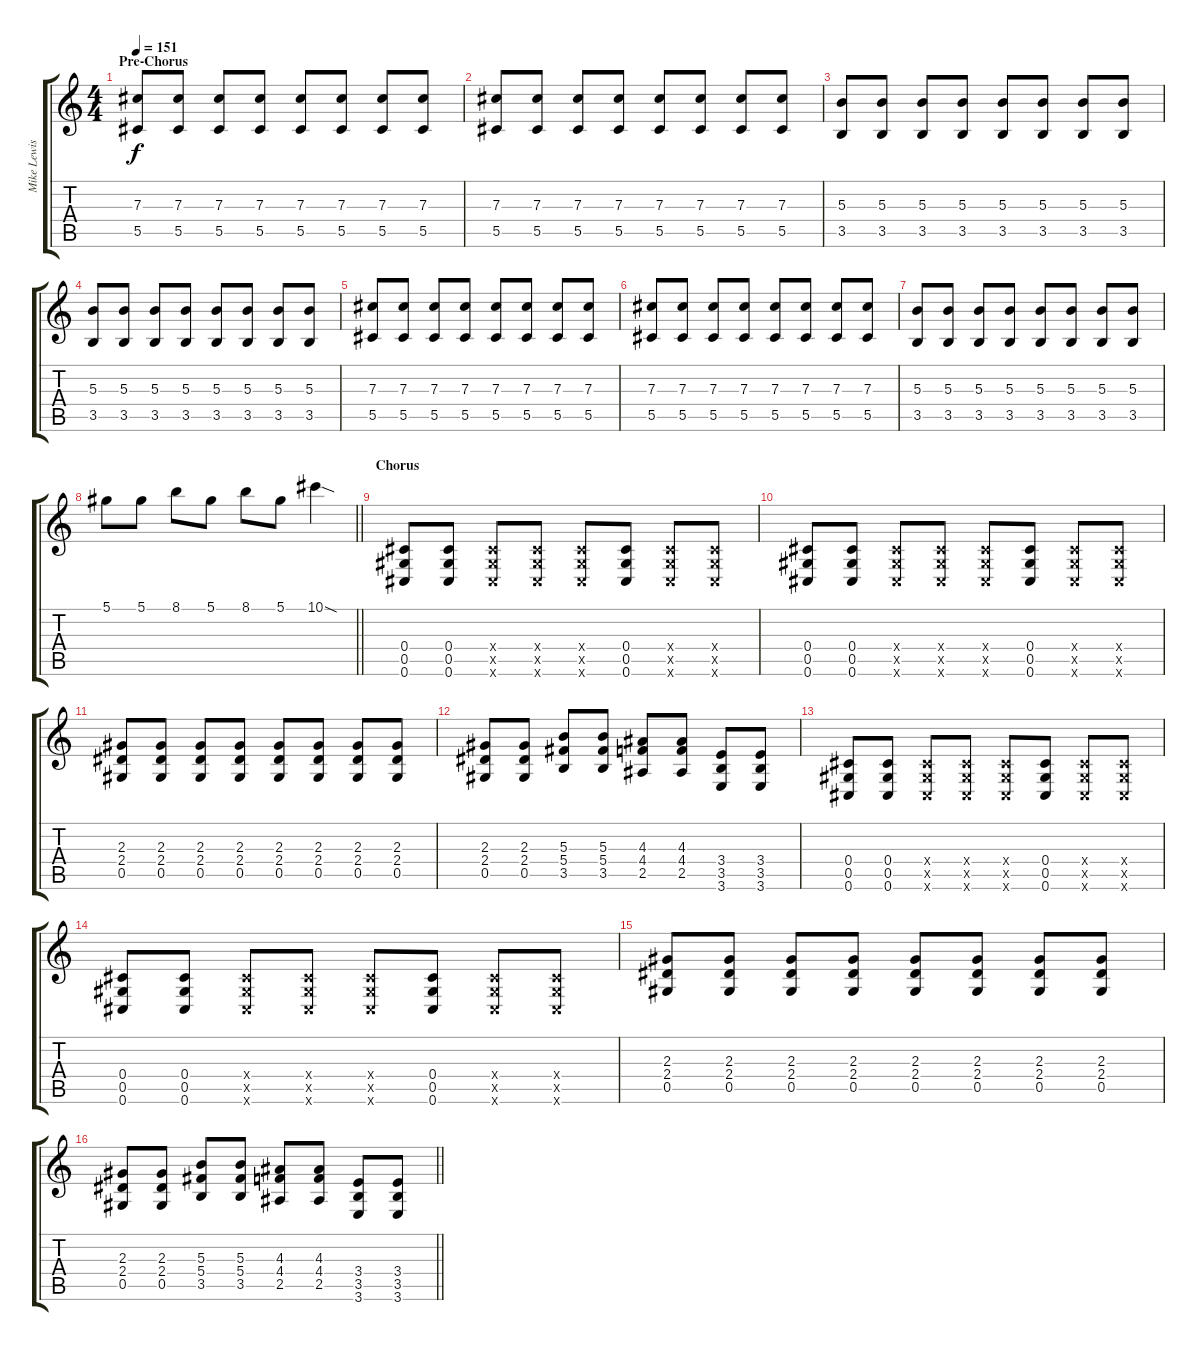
\track ("Mike Lewis [Rhythm Guitar R]" "Mike Lewis") {instrument overdrivenguitar}
\staff {score tabs}
\tuning (Eb4 Bb3 Gb3 Db3 Ab2 Db2) {hide}
\ts (4 4)
\section ("" "Pre-Chorus")
\tempo 151
\clef g2
\ks c
(7.3 5.5).8{dy f} (7.3 5.5).8 (7.3 5.5).8 (7.3 5.5).8 (7.3 5.5).8 (7.3 5.5).8 (7.3 5.5).8 (7.3 5.5).8 |
(7.3 5.5).8 (7.3 5.5).8 (7.3 5.5).8 (7.3 5.5).8 (7.3 5.5).8 (7.3 5.5).8 (7.3 5.5).8 (7.3 5.5).8 |
(5.3 3.5).8 (5.3 3.5).8 (5.3 3.5).8 (5.3 3.5).8 (5.3 3.5).8 (5.3 3.5).8 (5.3 3.5).8 (5.3 3.5).8 |
(5.3 3.5).8 (5.3 3.5).8 (5.3 3.5).8 (5.3 3.5).8 (5.3 3.5).8 (5.3 3.5).8 (5.3 3.5).8 (5.3 3.5).8 |
(7.3 5.5).8 (7.3 5.5).8 (7.3 5.5).8 (7.3 5.5).8 (7.3 5.5).8 (7.3 5.5).8 (7.3 5.5).8 (7.3 5.5).8 |
(7.3 5.5).8 (7.3 5.5).8 (7.3 5.5).8 (7.3 5.5).8 (7.3 5.5).8 (7.3 5.5).8 (7.3 5.5).8 (7.3 5.5).8 |
(5.3 3.5).8 (5.3 3.5).8 (5.3 3.5).8 (5.3 3.5).8 (5.3 3.5).8 (5.3 3.5).8 (5.3 3.5).8 (5.3 3.5).8 |
\barLineRight lightlight
5.1.8 5.1.8 8.1.8 5.1.8 8.1.8 5.1.8 10.1{sod}.4 |
\section ("" "Chorus")
(0.4 0.5 0.6).8 (0.4 0.5 0.6).8 (0.4{x} 0.5{x} 0.6{x}).8 (0.4{x} 0.5{x} 0.6{x}).8 (0.4{x} 0.5{x} 0.6{x}).8 (0.4 0.5 0.6).8 (0.4{x} 0.5{x} 0.6{x}).8 (0.4{x} 0.5{x} 0.6{x}).8 |
(0.4 0.5 0.6).8 (0.4 0.5 0.6).8 (0.4{x} 0.5{x} 0.6{x}).8 (0.4{x} 0.5{x} 0.6{x}).8 (0.4{x} 0.5{x} 0.6{x}).8 (0.4 0.5 0.6).8 (0.4{x} 0.5{x} 0.6{x}).8 (0.4{x} 0.5{x} 0.6{x}).8 |
(2.3 2.4 0.5).8 (2.3 2.4 0.5).8 (2.3 2.4 0.5).8 (2.3 2.4 0.5).8 (2.3 2.4 0.5).8 (2.3 2.4 0.5).8 (2.3 2.4 0.5).8 (2.3 2.4 0.5).8 |
(2.3 2.4 0.5).8 (2.3 2.4 0.5).8 (5.3 5.4 3.5).8 (5.3 5.4 3.5).8 (4.3 4.4 2.5).8 (4.3 4.4 2.5).8 (3.4 3.5 3.6).8 (3.4 3.5 3.6).8 |
(0.4 0.5 0.6).8 (0.4 0.5 0.6).8 (0.4{x} 0.5{x} 0.6{x}).8 (0.4{x} 0.5{x} 0.6{x}).8 (0.4{x} 0.5{x} 0.6{x}).8 (0.4 0.5 0.6).8 (0.4{x} 0.5{x} 0.6{x}).8 (0.4{x} 0.5{x} 0.6{x}).8 |
(0.4 0.5 0.6).8 (0.4 0.5 0.6).8 (0.4{x} 0.5{x} 0.6{x}).8 (0.4{x} 0.5{x} 0.6{x}).8 (0.4{x} 0.5{x} 0.6{x}).8 (0.4 0.5 0.6).8 (0.4{x} 0.5{x} 0.6{x}).8 (0.4{x} 0.5{x} 0.6{x}).8 |
(2.3 2.4 0.5).8 (2.3 2.4 0.5).8 (2.3 2.4 0.5).8 (2.3 2.4 0.5).8 (2.3 2.4 0.5).8 (2.3 2.4 0.5).8 (2.3 2.4 0.5).8 (2.3 2.4 0.5).8 |
\barLineRight lightlight
(2.3 2.4 0.5).8 (2.3 2.4 0.5).8 (5.3 5.4 3.5).8 (5.3 5.4 3.5).8 (4.3 4.4 2.5).8 (4.3 4.4 2.5).8 (3.4 3.5 3.6).8 (3.4 3.5 3.6).8
